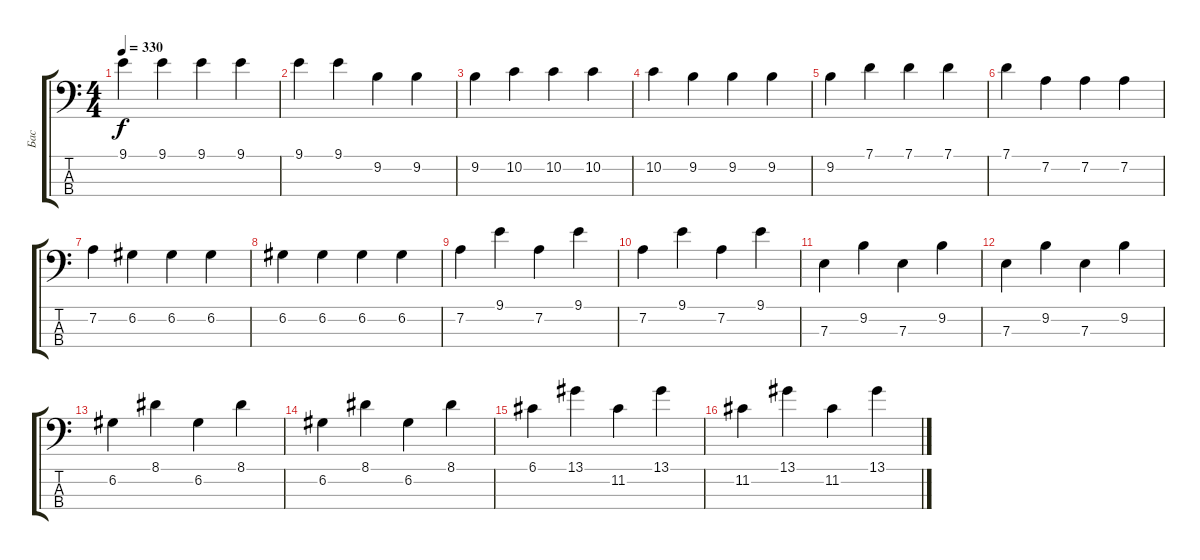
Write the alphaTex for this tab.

\track ("Бас" "Бас") {instrument electricbassfinger}
\staff {score tabs}
\tuning (G2 D2 A1 E1) {hide}
\ts (4 4)
\tempo 330
\clef f4
\ks c
9.1.4{dy f} 9.1.4 9.1.4 9.1.4 |
9.1.4 9.1.4 9.2.4 9.2.4 |
9.2.4 10.2.4 10.2.4 10.2.4 |
10.2.4 9.2.4 9.2.4 9.2.4 |
9.2.4 7.1.4 7.1.4 7.1.4 |
7.1.4 7.2.4 7.2.4 7.2.4 |
7.2.4 6.2.4 6.2.4 6.2.4 |
6.2.4 6.2.4 6.2.4 6.2.4 |
7.2.4 9.1.4 7.2.4 9.1.4 |
7.2.4 9.1.4 7.2.4 9.1.4 |
7.3.4 9.2.4 7.3.4 9.2.4 |
7.3.4 9.2.4 7.3.4 9.2.4 |
6.2.4 8.1.4 6.2.4 8.1.4 |
6.2.4 8.1.4 6.2.4 8.1.4 |
6.1.4 13.1.4 11.2.4 13.1.4 |
11.2.4 13.1.4 11.2.4 13.1.4
